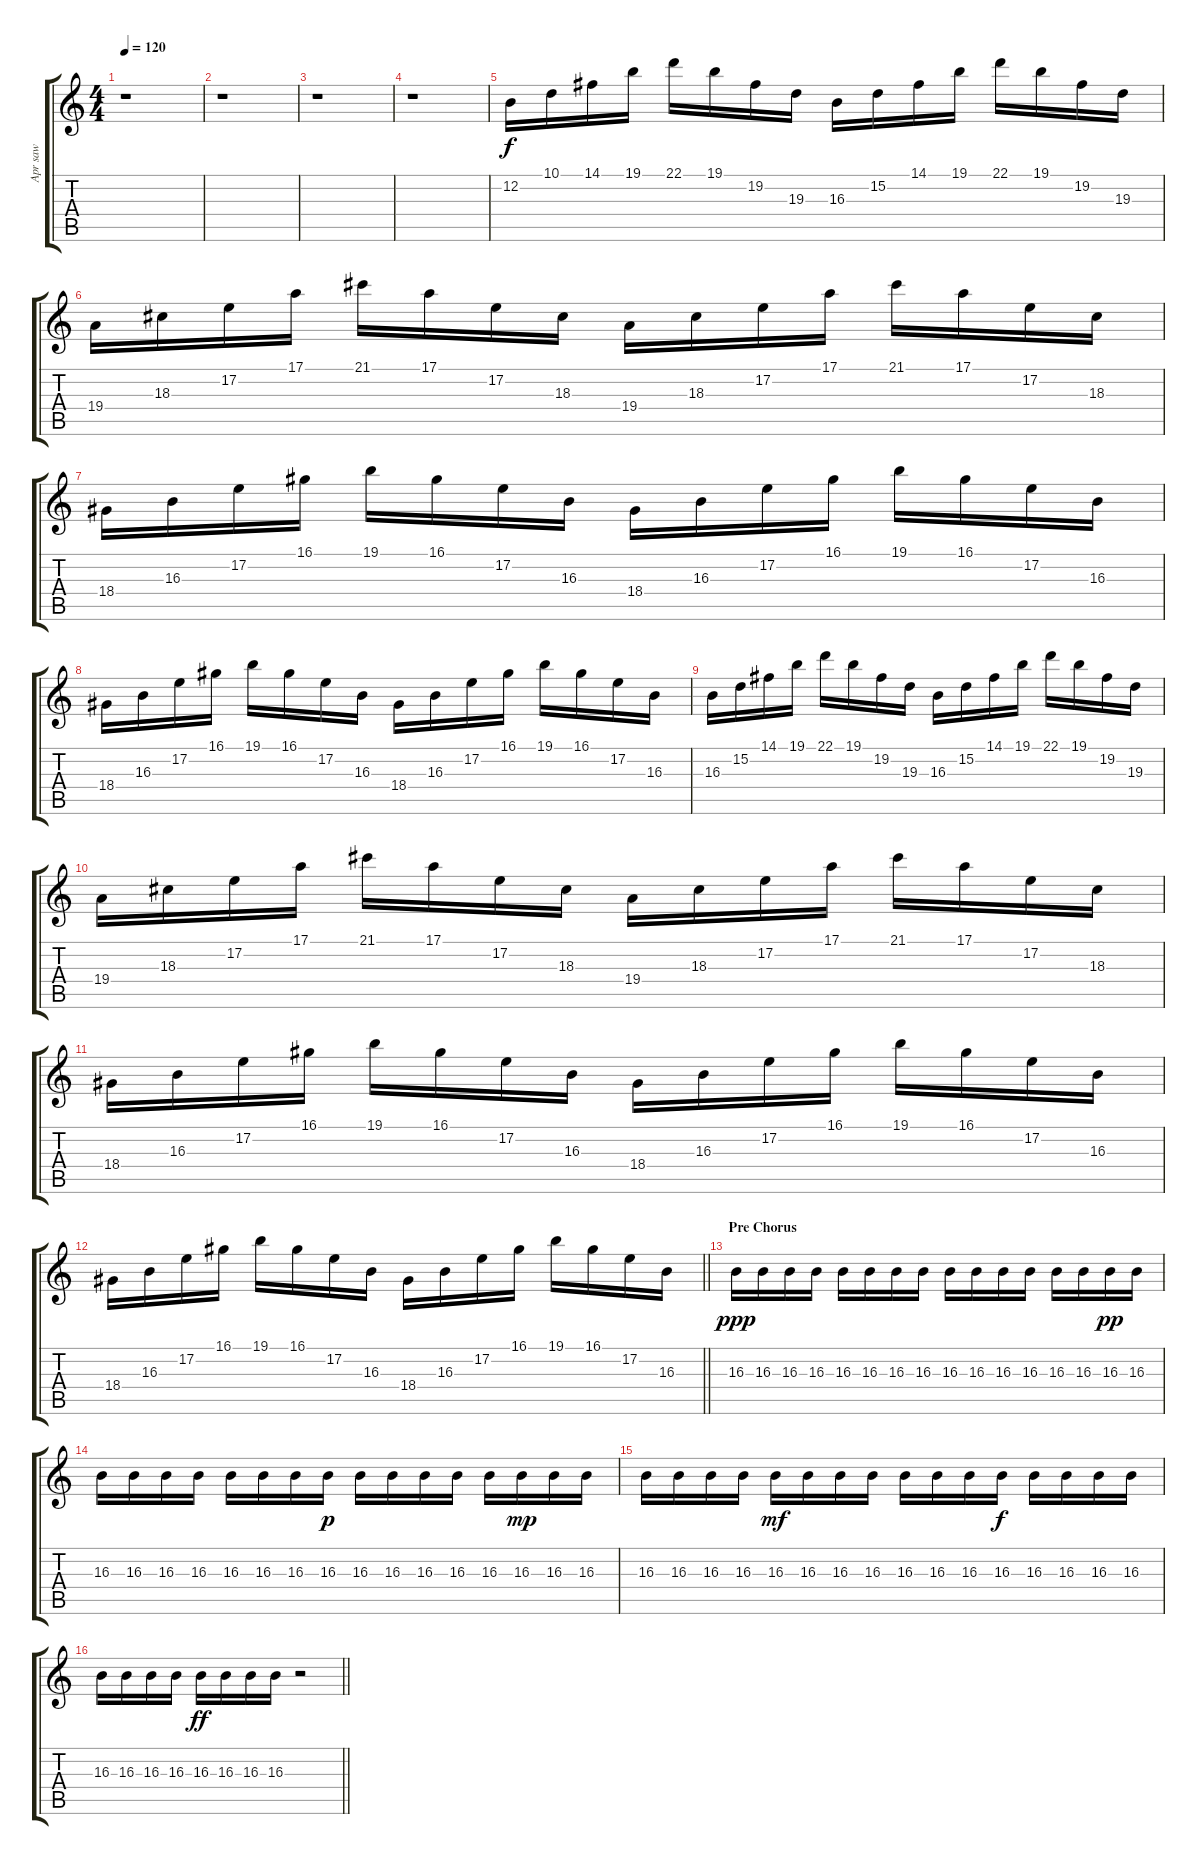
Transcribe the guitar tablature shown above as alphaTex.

\track ("Apr saw" "Apr saw") {instrument lead2sawtooth}
\staff {score tabs}
\tuning (E4 B3 G3 D3 A2 E2) {hide}
\ts (4 4)
\tempo 120
\clef g2
\ks c
r.1{dy f} |
r.1 |
r.1 |
r.1 |
12.2.16 10.1.16 14.1.16 19.1.16 22.1.16 19.1.16 19.2.16 19.3.16 16.3.16 15.2.16 14.1.16 19.1.16 22.1.16 19.1.16 19.2.16 19.3.16 |
19.4.16 18.3.16 17.2.16 17.1.16 21.1.16 17.1.16 17.2.16 18.3.16 19.4.16 18.3.16 17.2.16 17.1.16 21.1.16 17.1.16 17.2.16 18.3.16 |
18.4.16 16.3.16 17.2.16 16.1.16 19.1.16 16.1.16 17.2.16 16.3.16 18.4.16 16.3.16 17.2.16 16.1.16 19.1.16 16.1.16 17.2.16 16.3.16 |
18.4.16 16.3.16 17.2.16 16.1.16 19.1.16 16.1.16 17.2.16 16.3.16 18.4.16 16.3.16 17.2.16 16.1.16 19.1.16 16.1.16 17.2.16 16.3.16 |
16.3.16 15.2.16 14.1.16 19.1.16 22.1.16 19.1.16 19.2.16 19.3.16 16.3.16 15.2.16 14.1.16 19.1.16 22.1.16 19.1.16 19.2.16 19.3.16 |
19.4.16 18.3.16 17.2.16 17.1.16 21.1.16 17.1.16 17.2.16 18.3.16 19.4.16 18.3.16 17.2.16 17.1.16 21.1.16 17.1.16 17.2.16 18.3.16 |
18.4.16 16.3.16 17.2.16 16.1.16 19.1.16 16.1.16 17.2.16 16.3.16 18.4.16 16.3.16 17.2.16 16.1.16 19.1.16 16.1.16 17.2.16 16.3.16 |
\barLineRight lightlight
18.4.16 16.3.16 17.2.16 16.1.16 19.1.16 16.1.16 17.2.16 16.3.16 18.4.16 16.3.16 17.2.16 16.1.16 19.1.16 16.1.16 17.2.16 16.3.16 |
\section ("" "Pre Chorus")
16.3.16{dy ppp} 16.3.16 16.3.16 16.3.16 16.3.16 16.3.16 16.3.16 16.3.16 16.3.16 16.3.16 16.3.16 16.3.16 16.3.16 16.3.16 16.3.16{dy pp} 16.3.16 |
16.3.16 16.3.16 16.3.16 16.3.16 16.3.16 16.3.16 16.3.16 16.3.16{dy p} 16.3.16 16.3.16 16.3.16 16.3.16 16.3.16 16.3.16{dy mp} 16.3.16 16.3.16 |
16.3.16 16.3.16 16.3.16 16.3.16 16.3.16{dy mf} 16.3.16 16.3.16 16.3.16 16.3.16 16.3.16 16.3.16 16.3.16{dy f} 16.3.16 16.3.16 16.3.16 16.3.16 |
\barLineRight lightlight
16.3.16 16.3.16 16.3.16 16.3.16 16.3.16{dy ff} 16.3.16 16.3.16 16.3.16 r.2
